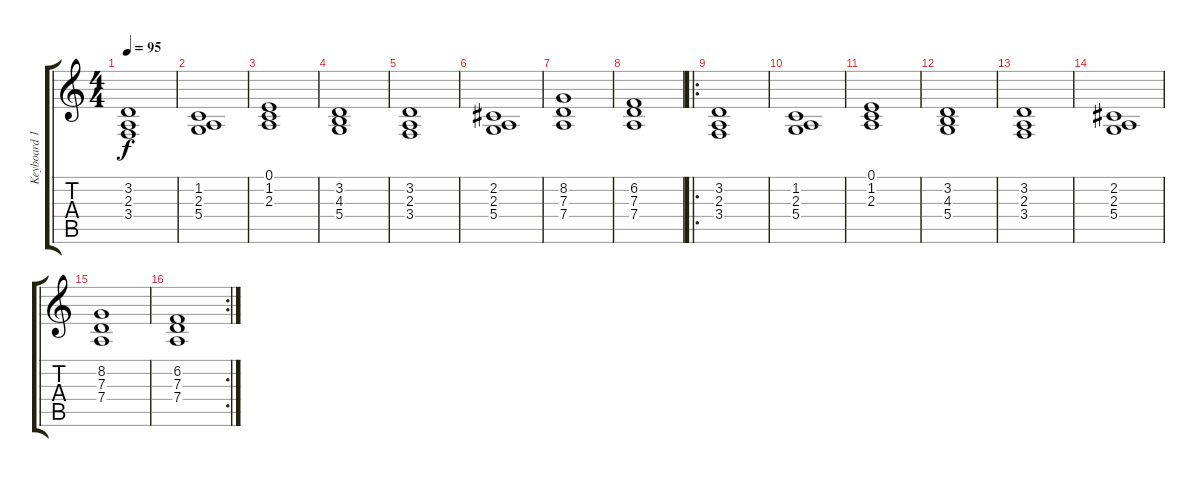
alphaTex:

\track ("Keyboard 1" "Keyboard 1") {instrument fx4atmosphere}
\staff {score tabs}
\tuning (E4 B3 G3 D3 A2 E2) {hide}
\ts (4 4)
\tempo 95
\clef g2
\ks c
(3.2 2.3 3.4).1{dy f instrument fx4atmosphere} |
(1.2 2.3 5.4).1 |
(0.1 1.2 2.3).1 |
(3.2 4.3 5.4).1 |
(3.2 2.3 3.4).1 |
(2.2 2.3 5.4).1 |
(8.2 7.3 7.4).1 |
(6.2 7.3 7.4).1 |
\ro
(3.2 2.3 3.4).1 |
(1.2 2.3 5.4).1 |
(0.1 1.2 2.3).1 |
(3.2 4.3 5.4).1 |
(3.2 2.3 3.4).1 |
(2.2 2.3 5.4).1 |
(8.2 7.3 7.4).1 |
\rc 2
(6.2 7.3 7.4).1
